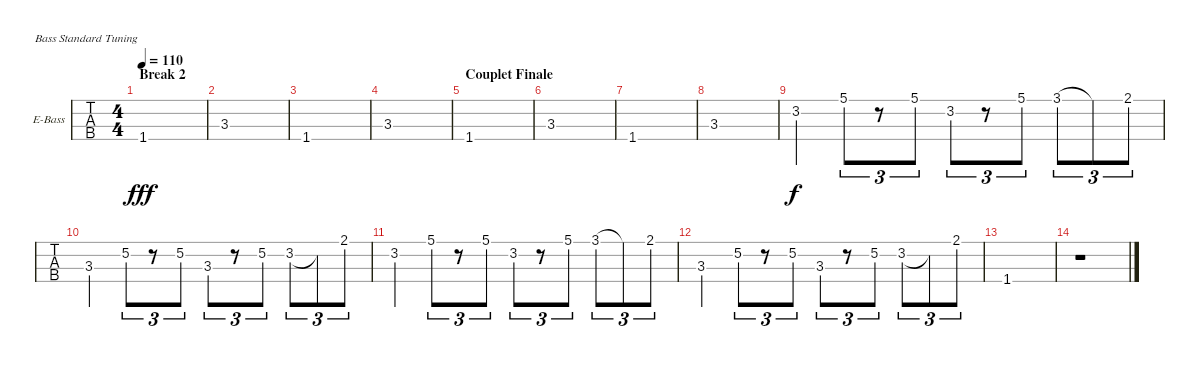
\bracketExtendMode groupsimilarinstruments
\firstSystemTrackNameOrientation horizontal
\otherSystemsTrackNameOrientation horizontal
\chordDiagramsInScore
\track ("Basse" "E-Bass") {instrument electricbasspick}
\staff {tabs}
\tuning (G2 D2 A1 E1)
\ts (4 4)
\section ("" "Break 2")
\tempo 110
\clef f4
\ks c
1.4.1{dy fff} |
3.3.1 |
1.4.1 |
3.3.1 |
\section ("" "Couplet Finale")
1.4.1 |
3.3.1 |
1.4.1 |
3.3.1 |
3.2.4{dy f} 5.1.8{tu (3 2)} r.8{tu (3 2)} 5.1.8{tu (3 2)} 3.2.8{tu (3 2)} r.8{tu (3 2)} 5.1.8{tu (3 2)} 3.1.8{tu (3 2)} 3.1{t}.8{tu (3 2)} 2.1.8{tu (3 2)} |
3.3.4 5.2.8{tu (3 2)} r.8{tu (3 2)} 5.2.8{tu (3 2)} 3.3.8{tu (3 2)} r.8{tu (3 2)} 5.2.8{tu (3 2)} 3.2.8{tu (3 2)} 3.2{t}.8{tu (3 2)} 2.1.8{tu (3 2)} |
3.2.4 5.1.8{tu (3 2)} r.8{tu (3 2)} 5.1.8{tu (3 2)} 3.2.8{tu (3 2)} r.8{tu (3 2)} 5.1.8{tu (3 2)} 3.1.8{tu (3 2)} 3.1{t}.8{tu (3 2)} 2.1.8{tu (3 2)} |
3.3.4 5.2.8{tu (3 2)} r.8{tu (3 2)} 5.2.8{tu (3 2)} 3.3.8{tu (3 2)} r.8{tu (3 2)} 5.2.8{tu (3 2)} 3.2.8{tu (3 2)} 3.2{t}.8{tu (3 2)} 2.1.8{tu (3 2)} |
1.4.1 |
r.1
